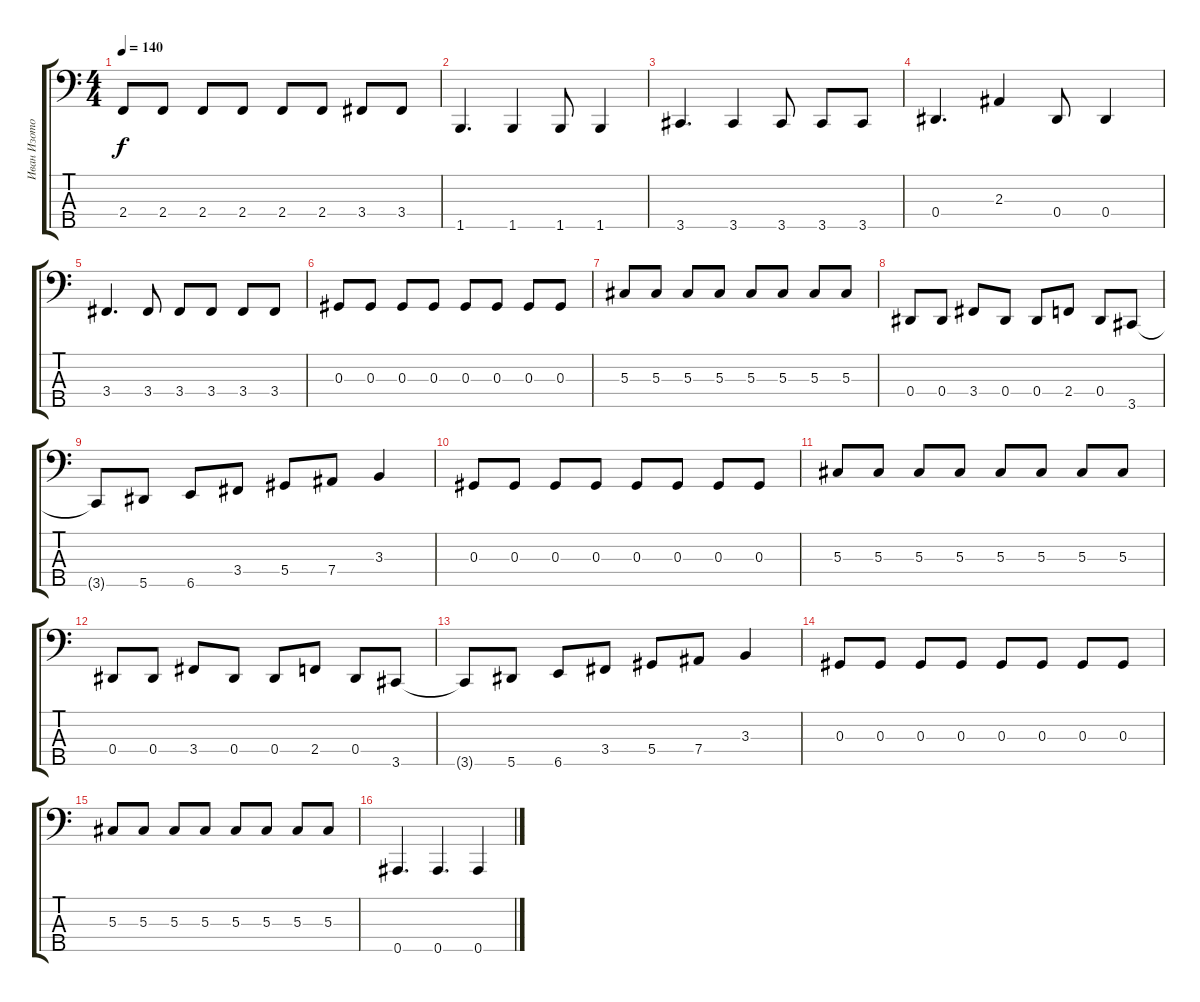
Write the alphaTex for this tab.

\track ("Иван Изотов" "Иван Изото") {instrument electricbasspick}
\staff {score tabs}
\tuning (Gb2 Db2 Ab1 Eb1 Bb0) {hide}
\ts (4 4)
\tempo 140
\clef f4
\ks c
2.4.8{dy f} 2.4.8 2.4.8 2.4.8 2.4.8 2.4.8 3.4.8 3.4.8 |
1.5.4{d} 1.5.4 1.5.8 1.5.4 |
3.5.4{d} 3.5.4 3.5.8 3.5.8 3.5.8 |
0.4.4{d} 2.3.4 0.4.8 0.4.4 |
3.4.4{d} 3.4.8 3.4.8 3.4.8 3.4.8 3.4.8 |
0.3.8 0.3.8 0.3.8 0.3.8 0.3.8 0.3.8 0.3.8 0.3.8 |
5.3.8 5.3.8 5.3.8 5.3.8 5.3.8 5.3.8 5.3.8 5.3.8 |
0.4.8 0.4.8 3.4.8 0.4.8 0.4.8 2.4.8 0.4.8 3.5.8 |
3.5{t}.8 5.5.8 6.5.8 3.4.8 5.4.8 7.4.8 3.3.4 |
0.3.8 0.3.8 0.3.8 0.3.8 0.3.8 0.3.8 0.3.8 0.3.8 |
5.3.8 5.3.8 5.3.8 5.3.8 5.3.8 5.3.8 5.3.8 5.3.8 |
0.4.8 0.4.8 3.4.8 0.4.8 0.4.8 2.4.8 0.4.8 3.5.8 |
3.5{t}.8 5.5.8 6.5.8 3.4.8 5.4.8 7.4.8 3.3.4 |
0.3.8 0.3.8 0.3.8 0.3.8 0.3.8 0.3.8 0.3.8 0.3.8 |
5.3.8 5.3.8 5.3.8 5.3.8 5.3.8 5.3.8 5.3.8 5.3.8 |
0.5.4{d} 0.5.4{d} 0.5.4
